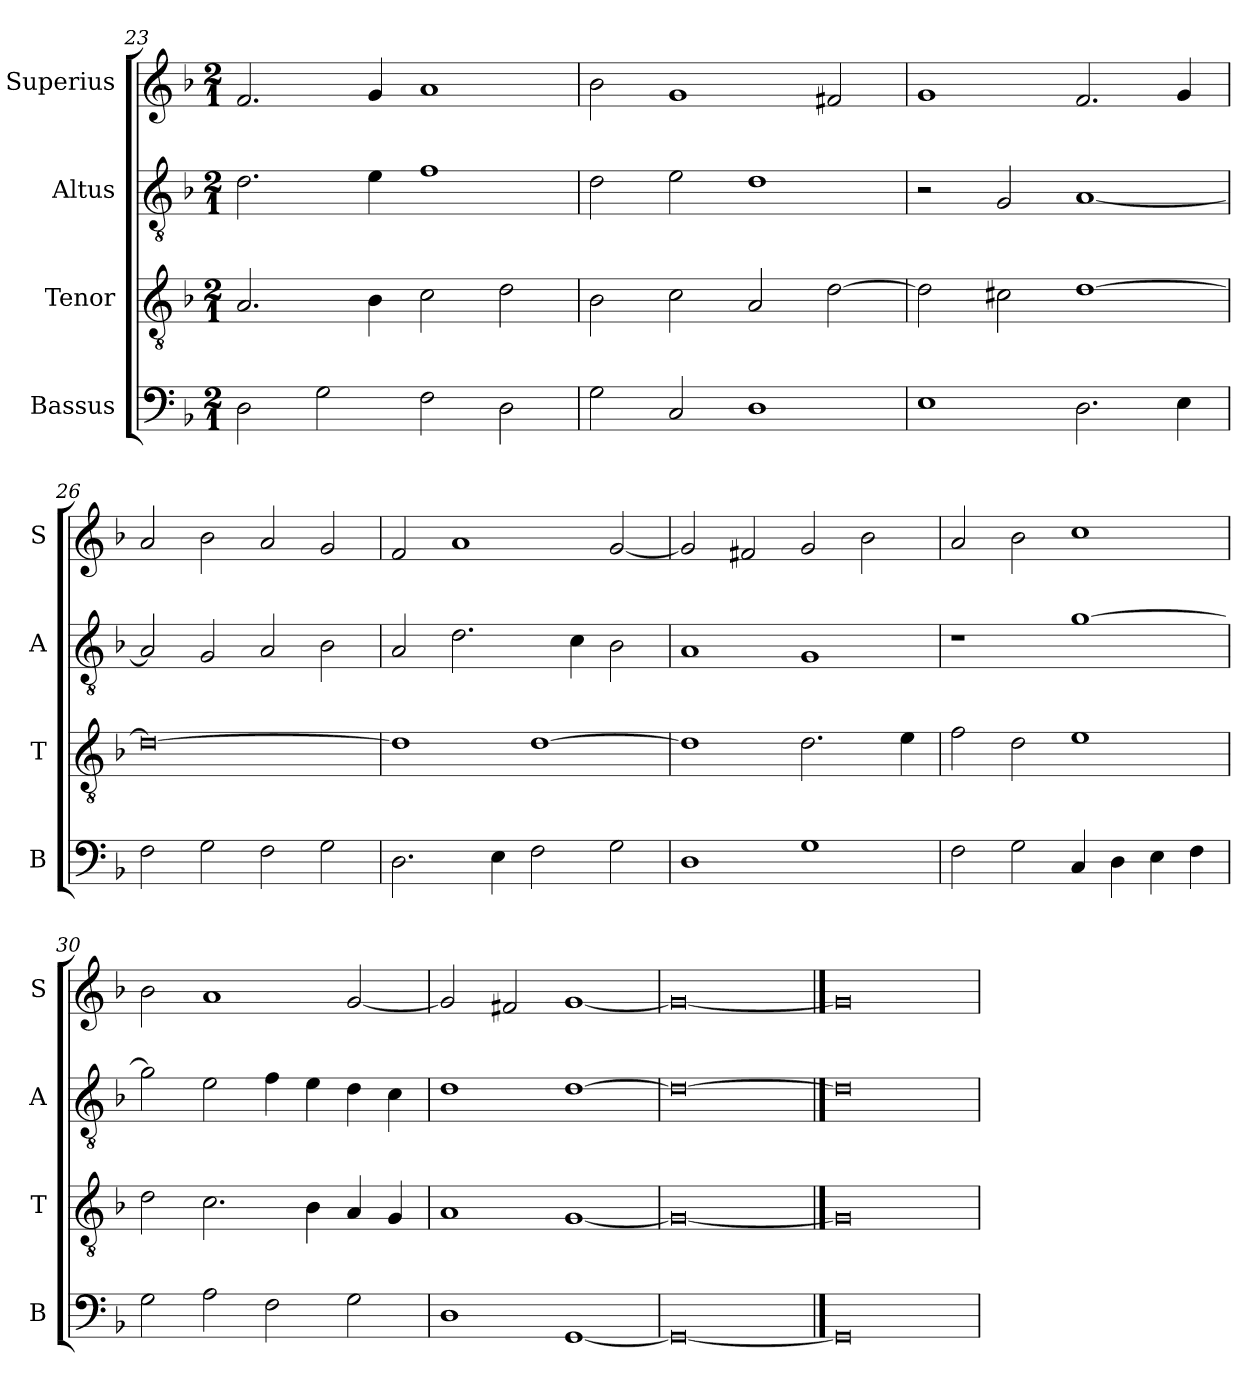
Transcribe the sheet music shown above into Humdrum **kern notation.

**kern	**kern	**kern	**kern
*part4	*part3	*part2	*part1
*staff4	*staff3	*staff2	*staff1
*I"Bassus	*I"Tenor	*I"Altus	*I"Superius
*I'B	*I'T	*I'A	*I'S
*clefF4	*clefGv2	*clefGv2	*clefG2
*k[b-]	*k[b-]	*k[b-]	*k[b-]
*F:	*F:	*F:	*F:
*M2/1	*M2/1	*M2/1	*M2/1
=23	=23	=23	=23
2D	2.A	2.d	2.f
2G	.	.	.
.	4B-	4e	4g
2F	2c	1f	1a
2D	2d	.	.
=24	=24	=24	=24
2G	2B-	2d	2b-
2C	2c	2e	1g
1D	2A	1d	.
.	[2d	.	2f#X
=25	=25	=25	=25
1E	2d]	2r	1g
.	2c#X	2G	.
2.D	[1d	[1A	2.f
4E	.	.	4g
=26	=26	=26	=26
2F	0d_	2A]	2a
2G	.	2G	2b-
2F	.	2A	2a
2G	.	2B-	2g
=27	=27	=27	=27
2.D	1d]	2A	2f
.	.	2.d	1a
4E	.	.	.
2F	[1d	.	.
.	.	4c	.
2G	.	2B-	[2g
=28	=28	=28	=28
1D	1d]	1A	2g]
.	.	.	2f#X
1G	2.d	1G	2g
.	.	.	2b-
.	4e	.	.
=29	=29	=29	=29
2F	2f	1r	2a
2G	2d	.	2b-
4C	1e	[1g	1cc
4D	.	.	.
4E	.	.	.
4F	.	.	.
=30	=30	=30	=30
2G	2d	2g]	2b-
2A	2.c	2e	1a
2F	.	4f	.
.	4B-	4e	.
2G	4A	4d	[2g
.	4G	4c	.
=31	=31	=31	=31
1D	1A	1d	2g]
.	.	.	2f#X
[1GG	[1G	[1d	[1g
=32	=32	=32	=32
0GG_	0G_	0d_	0g_
==33	==33	==33	==33
0GG]	0G]	0d]	0g]
=	=	=	=
*-	*-	*-	*-
